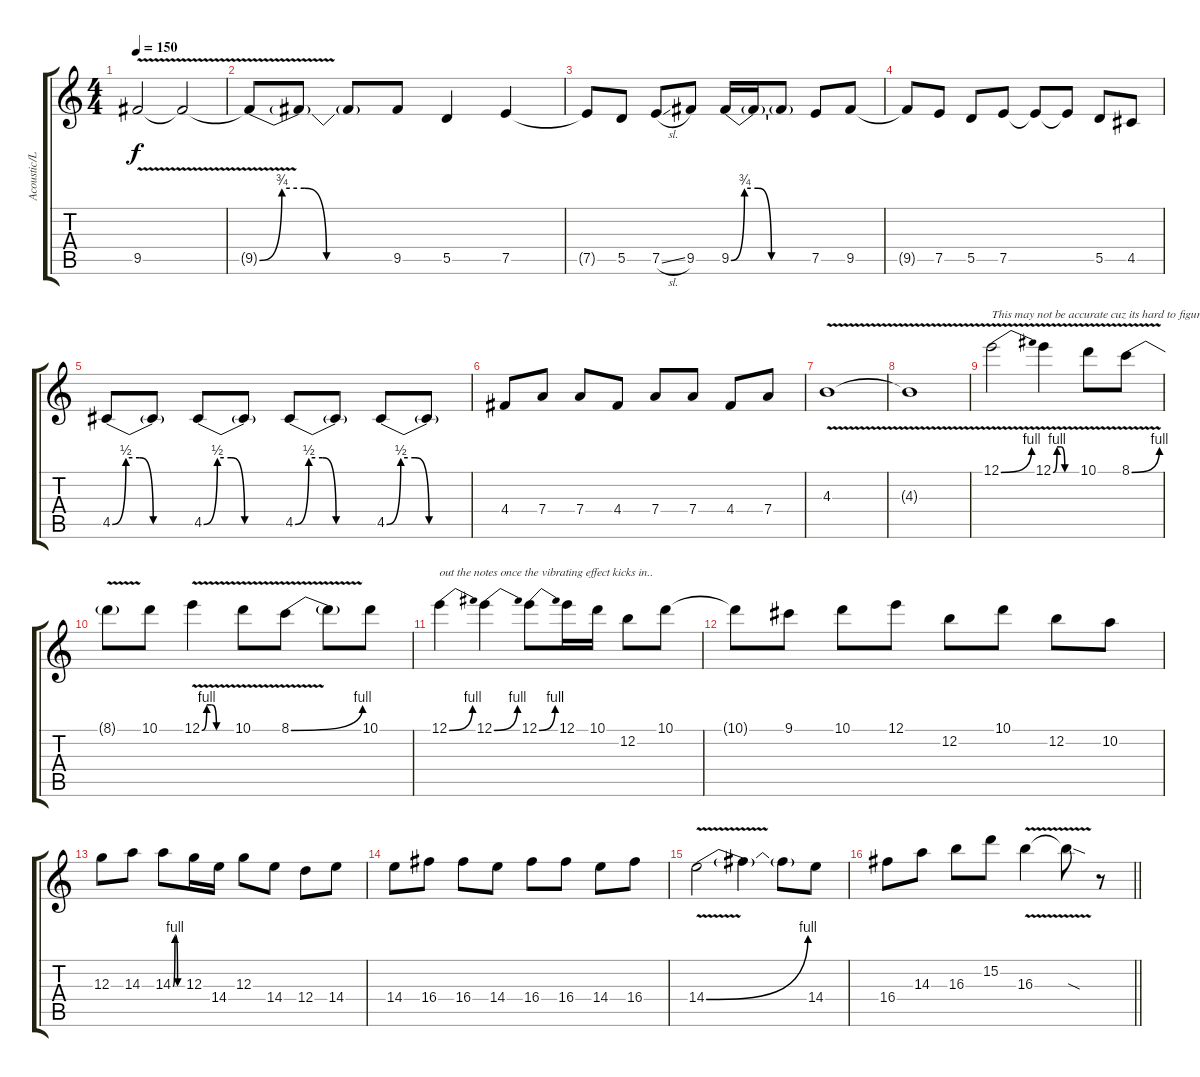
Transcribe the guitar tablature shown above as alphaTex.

\track ("Acoustic/Lead Guitar" "Acoustic/L") {instrument acousticguitarsteel}
\staff {score tabs}
\tuning (E4 B3 G3 D3 A2 E2) {hide}
\ts (4 4)
\tempo 150
\clef g2
\ks c
9.5{v}.2{dy f} 9.5{t}.2 |
9.5{be (custom 0 0 10 3 20 3 30 0 60 0) v t}.8 9.5{t}.8 9.5{t}.8 9.5.8 5.5.4 7.5.4 |
7.5{t}.8 5.5.8 7.5{sl}.8 9.5.8 9.5{be (custom 0 0 10 3 20 3 30 0 60 0)}.16 9.5{t}.16 9.5{t}.8 7.5.8 9.5.8 |
9.5{t}.8 7.5.8 5.5.8 7.5.8 7.5{t}.8 7.5{t}.8 5.5.8 4.5.8 |
4.5{be (custom 0 0 10 2 20 2 30 0 60 0)}.8 4.5{t}.8 4.5{be (custom 0 0 10 2 20 2 30 0 60 0)}.8 4.5{t}.8 4.5{be (custom 0 0 10 2 20 2 30 0 60 0)}.8 4.5{t}.8 4.5{be (custom 0 0 10 2 20 2 30 0 60 0)}.8 4.5{t}.8 |
4.4.8 7.4.8 7.4.8 4.4.8 7.4.8 7.4.8 4.4.8 7.4.8 |
4.3{v}.1 |
4.3{t}.1 |
12.1{be (bend 0 0 60 4) v}.2{txt "This may not be accurate cuz its hard to figure"} 12.1{be (custom 0 0 10 4 20 4 30 0 60 0) v}.4 10.1{v}.8 8.1{be (bend 0 0 60 4) v}.8 |
8.1{t}.8 10.1.8 12.1{be (custom 0 0 10 4 20 4 30 0 60 0) v}.4 10.1{v}.8 8.1{be (bend 0 0 60 4) v}.8 8.1{t}.8 10.1.8 |
12.1{be (bend 0 0 60 4)}.4{txt "out the notes once the vibrating effect kicks in.."} 12.1{be (bend 0 0 60 4)}.4 12.1{be (bend 0 0 60 4)}.8 12.1.16 10.1.16 12.2.8 10.1.8 |
10.1{t}.8 9.1.8 10.1.8 12.1.8 12.2.8 10.1.8 12.2.8 10.2.8 |
12.3.8 14.3.8 14.3{be (custom 0 0 13 4 16 4 30 0 60 0)}.8 12.3.16 14.4.16 12.3.8 14.4.8 12.4.8 14.4.8 |
14.4.8 16.4.8 16.4.8 14.4.8 16.4.8 16.4.8 14.4.8 16.4.8 |
14.4{be (bend 0 0 60 4) v}.2 14.4{t}.4 14.4{t}.8 14.4.8 |
\barLineRight lightlight
16.4.8 14.3.8 16.3.8 15.2.8 16.3{v}.4 16.3{sod t}.8 r.8
